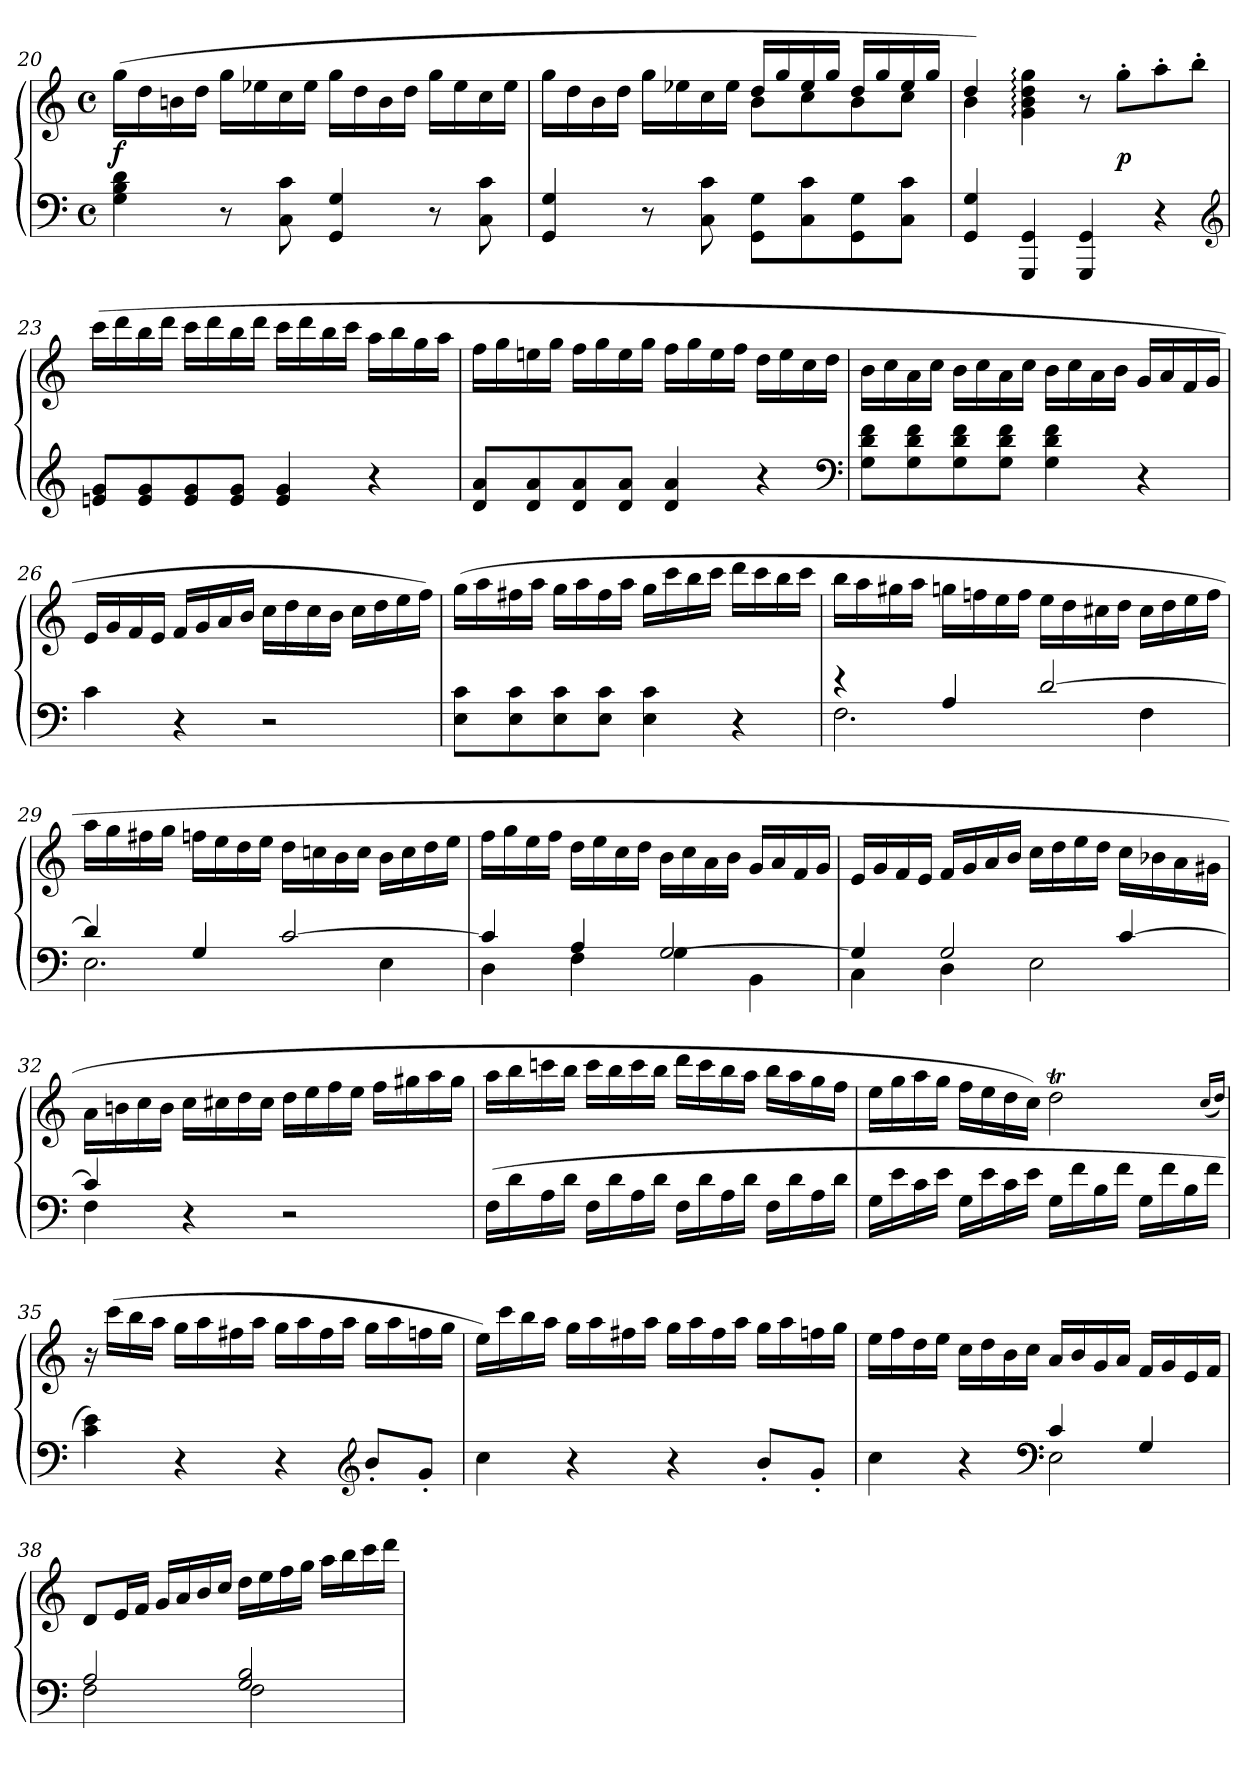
**kern	**kern	**dynam
*part1	*part1	*part1
*staff2	*staff1	*staff1/2
*clefF4	*clefG2	*
*k[]	*k[]	*
*a:	*a:	*
*M4/4	*M4/4	*
*met(c)	*met(c)	*
=20	=20	=20
4G 4B 4d	(>16ggLL	f
.	16dd	.
.	16bn	.
.	16ddJJ	.
8r	16ggLL	.
.	16ee-X	.
8C 8c	16cc	.
.	16ee-JJ	.
4GG 4G	16ggLL	.
.	16dd	.
.	16b	.
.	16ddJJ	.
8r	16ggLL	.
.	16ee-	.
8C 8c	16cc	.
.	16ee-JJ	.
=21	=21	=21
*	*^	*
4GG 4G	2ryy	16ggLL	.
.	.	16dd	.
.	.	16b	.
.	.	16ddJJ	.
8r	.	16ggLL	.
.	.	16ee-X	.
8C 8c	.	16cc	.
.	.	16ee-JJ	.
8GG 8GL	16ddLL	8bL	.
.	16gg	.	.
8C 8c	16ee-	8cc	.
.	16ggJJ	.	.
8GG 8G	16ddLL	8b	.
.	16gg	.	.
8C 8cJ	16ee-	8ccJ	.
.	16ggJJ	.	.
=22	=22	=22	=22
4GG 4G	4dd)	4b	.
4GGG 4GG	2.ryy	4g: 4b: 4dd: 4gg:	.
4GGG 4GG	.	8r	.
.	.	8gg'L	p
4r	.	8aa'	.
.	.	8bb'J	.
*	*v	*v	*
*clefG2	*	*
=23	=23	=23
8en 8gL	(16cccLL	.
.	16ddd	.
8e 8g	16bb	.
.	16dddJJ	.
8e 8g	16cccLL	.
.	16ddd	.
8e 8gJ	16bb	.
.	16dddJJ	.
4e 4g	16cccLL	.
.	16ddd	.
.	16bb	.
.	16cccJJ	.
4r	16aaLL	.
.	16bb	.
.	16gg	.
.	16aaJJ	.
=24	=24	=24
8d 8aL	16ffLL	.
.	16gg	.
8d 8a	16een	.
.	16ggJJ	.
8d 8a	16ffLL	.
.	16gg	.
8d 8aJ	16ee	.
.	16ggJJ	.
4d 4a	16ffLL	.
.	16gg	.
.	16ee	.
.	16ffJJ	.
4r	16ddLL	.
.	16ee	.
.	16cc	.
.	16ddJJ	.
*clefF4	*	*
=25	=25	=25
8G 8d 8fL	16bLL	.
.	16cc	.
8G 8d 8f	16a	.
.	16ccJJ	.
8G 8d 8f	16bLL	.
.	16cc	.
8G 8d 8fJ	16a	.
.	16ccJJ	.
4G 4d 4f	16bLL	.
.	16cc	.
.	16a	.
.	16bJJ	.
4r	16gLL	.
.	16a	.
.	16f	.
.	16gJJ	.
=26	=26	=26
4c	16eLL	.
.	16g	.
.	16f	.
.	16eJJ	.
4r	16fLL	.
.	16g	.
.	16a	.
.	16bJJ	.
2r	16ccLL	.
.	16dd	.
.	16cc	.
.	16bJJ	.
.	16ccLL	.
.	16dd	.
.	16ee	.
.	16ffJJ)	.
=27	=27	=27
8E 8cL	(16ggLL	.
.	16aa	.
8E 8c	16ff#X	.
.	16aaJJ	.
8E 8c	16ggLL	.
.	16aa	.
8E 8cJ	16ff#	.
.	16aaJJ	.
4E 4c	16ggLL	.
.	16ccc	.
.	16bb	.
.	16cccJJ	.
4r	16dddLL	.
.	16ccc	.
.	16bb	.
.	16cccJJ	.
=28	=28	=28
*^	*	*
4r	2.F	16bbLL	.
.	.	16aa	.
.	.	16gg#X	.
.	.	16aaJJ	.
4A	.	16ggnLL	.
.	.	16ffn	.
.	.	16ee	.
.	.	16ffJJ	.
[2d	.	16eeLL	.
.	.	16dd	.
.	.	16cc#X	.
.	.	16ddJJ	.
.	4F	16cc#LL	.
.	.	16dd	.
.	.	16ee	.
.	.	16ffJJ	.
=29	=29	=29	=29
4d]	2.E	16aaLL	.
.	.	16gg	.
.	.	16ff#X	.
.	.	16ggJJ	.
4G	.	16ffnLL	.
.	.	16ee	.
.	.	16dd	.
.	.	16eeJJ	.
[2c	.	16ddLL	.
.	.	16ccn	.
.	.	16b	.
.	.	16ccJJ	.
.	4E	16bLL	.
.	.	16cc	.
.	.	16dd	.
.	.	16eeJJ	.
=30	=30	=30	=30
4c]	4D	16ffLL	.
.	.	16gg	.
.	.	16ee	.
.	.	16ffJJ	.
4A	4F	16ddLL	.
.	.	16ee	.
.	.	16cc	.
.	.	16ddJJ	.
[2G	4G	16bLL	.
.	.	16cc	.
.	.	16a	.
.	.	16bJJ	.
.	4BB	16gLL	.
.	.	16a	.
.	.	16f	.
.	.	16gJJ	.
=31	=31	=31	=31
4G]	4C	16eLL	.
.	.	16g	.
.	.	16f	.
.	.	16eJJ	.
2G	4D	16fLL	.
.	.	16g	.
.	.	16a	.
.	.	16bJJ	.
.	2E	16ccLL	.
.	.	16dd	.
.	.	16ee	.
.	.	16ddJJ	.
[4c	.	16cc\LL	.
.	.	16b-X\	.
.	.	16a\	.
.	.	16g#X\JJ	.
=32	=32	=32	=32
4c]	4F	16aLL	.
.	.	16bn	.
.	.	16cc	.
.	.	16bJJ	.
2.ryy	4r	16ccLL	.
.	.	16cc#X	.
.	.	16dd	.
.	.	16cc#JJ	.
.	2r	16ddLL	.
.	.	16ee	.
.	.	16ff	.
.	.	16eeJJ	.
.	.	16ffLL	.
.	.	16gg#X	.
.	.	16aa	.
.	.	16gg#JJ	.
*v	*v	*	*
=33	=33	=33
(16FLL	16aaLL	.
16d	16bb	.
16A	16cccn	.
16dJJ	16bbJJ	.
16FLL	16cccLL	.
16d	16bb	.
16A	16ccc	.
16dJJ	16bbJJ	.
16FLL	16dddLL	.
16d	16ccc	.
16A	16bb	.
16dJJ	16aaJJ	.
16FLL	16bbLL	.
16d	16aa	.
16A	16gg	.
16dJJ	16ffJJ	.
=34	=34	=34
16GLL	16eeLL	.
16e	16gg	.
16c	16aa	.
16eJJ	16ggJJ	.
16GLL	16ffLL	.
16e	16ee	.
16c	16dd	.
16eJJ	16ccJJ)	.
16GLL	2ddT	.
16f	.	.
16B	.	.
16fJJ	.	.
16GLL	.	.
16f	.	.
16B	.	.
16fJJ	.	.
.	(16qccLL	.
.	16qddJJ)	.
=35	=35	=35
4c 4e)	16r	.
.	(16cccLL	.
.	16bb	.
.	16aaJJ	.
4r	16ggLL	.
.	16aa	.
.	16ff#X	.
.	16aaJJ	.
4r	16ggLL	.
.	16aa	.
.	16ff#	.
.	16aaJJ	.
*clefG2	*	*
8b'L	16ggLL	.
.	16aa	.
8g'J	16ffn	.
.	16ggJJ	.
=36	=36	=36
4cc	16eeLL)	.
.	16ccc	.
.	16bb	.
.	16aaJJ	.
4r	16ggLL	.
.	16aa	.
.	16ff#X	.
.	16aaJJ	.
4r	16ggLL	.
.	16aa	.
.	16ff#	.
.	16aaJJ	.
8b'L	16ggLL	.
.	16aa	.
8g'J	16ffn	.
.	16ggJJ	.
=37	=37	=37
*^	*	*
2ryy	4cc	16eeLL	.
.	.	16ff	.
.	.	16dd	.
.	.	16eeJJ	.
.	4r	16ccLL	.
.	.	16dd	.
.	.	16b	.
.	.	16ccJJ	.
*clefF4	*	*	*
4c	2E	16aLL	.
.	.	16b	.
.	.	16g	.
.	.	16aJJ	.
4G	.	16fLL	.
.	.	16g	.
.	.	16e	.
.	.	16fJJ	.
=38	=38	=38	=38
2A	2F	8dL	.
.	.	16eL	.
.	.	16fJJ	.
.	.	16gLL	.
.	.	16a	.
.	.	16b	.
.	.	16ccJJ	.
2G 2B	2F	16ddLL	.
.	.	16ee	.
.	.	16ff	.
.	.	16ggJJ	.
.	.	16aaLL	.
.	.	16bb	.
.	.	16ccc	.
.	.	16dddJJ	.
*v	*v	*	*
=	=	=
*-	*-	*-
